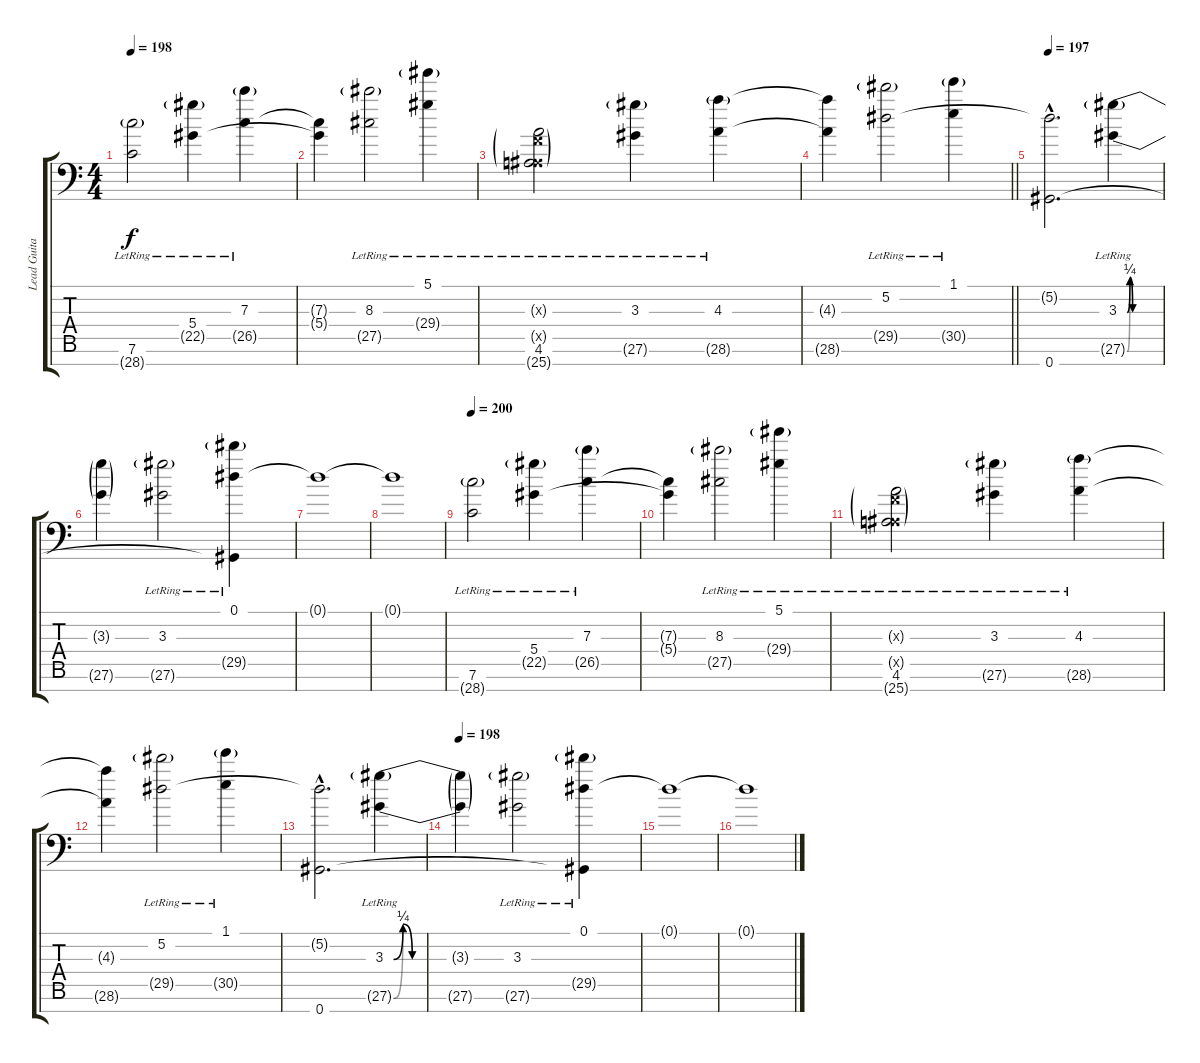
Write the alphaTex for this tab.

\track ("Lead Guitar #1" "Lead Guita") {instrument electricguitarjazz}
\staff {score tabs}
\tuning (Eb4 Bb3 F3 Eb3 Bb2 F2 Ab1) {hide}
\ts (4 4)
\tempo 198
\clef f4
\ks c
(7.6{lr} 28.7{g lr}).2{dy f} (5.4{lr} 22.5{g lr}).4 (7.3{lr} 26.5{g lr}).4 |
(7.3{t} 5.4{t}).4 (8.3{lr} 27.5{g lr}).2 (5.1{lr} 29.4{g lr}).4 |
(0.3{g x} 0.5{g x} 4.6{lr} 25.7{g lr}).2 (3.3{lr} 27.6{g lr}).4 (4.3{lr} 28.6{g lr}).4 |
\barLineRight lightlight
(4.3{t} 28.6{t}).4 (5.2{lr} 29.5{g lr}).2 (1.1{lr} 30.5{g lr}).4 |
\section ("" "")
\tempo 197
(5.2{hac t} 0.7{hac}).2{d volume 9} (3.3{be (custom 0 0 5 1 10 0 60 0) lr} 27.6{be (custom 0 0 5 1 10 0 15 0 60 0) g lr}).4 |
(3.3{t} 27.6{t}).4 (3.3{lr} 27.6{g lr}).2 (0.1{lr} 29.5{g lr} 0.7{t}).4 |
0.1{t}.1 |
0.1{t}.1 |
\tempo 200
(7.6{lr} 28.7{g lr}).2 (5.4{lr} 22.5{g lr}).4 (7.3{lr} 26.5{g lr}).4 |
(7.3{t} 5.4{t}).4 (8.3{lr} 27.5{g lr}).2 (5.1{lr} 29.4{g lr}).4 |
(0.3{g x} 0.5{g x} 4.6{lr} 25.7{g lr}).2 (3.3{lr} 27.6{g lr}).4 (4.3{lr} 28.6{g lr}).4 |
(4.3{t} 28.6{t}).4 (5.2{lr} 29.5{g lr}).2 (1.1{lr} 30.5{g lr}).4 |
(5.2{hac t} 0.7{hac}).2{d} (3.3{be (custom 0 0 5 1 10 0 60 0) lr} 27.6{be (custom 0 0 5 1 10 0 15 0 60 0) g lr}).4 |
\tempo 198
(3.3{t} 27.6{t}).4 (3.3{lr} 27.6{g lr}).2 (0.1{lr} 29.5{g lr} 0.7{t}).4 |
0.1{t}.1 |
0.1{t}.1
